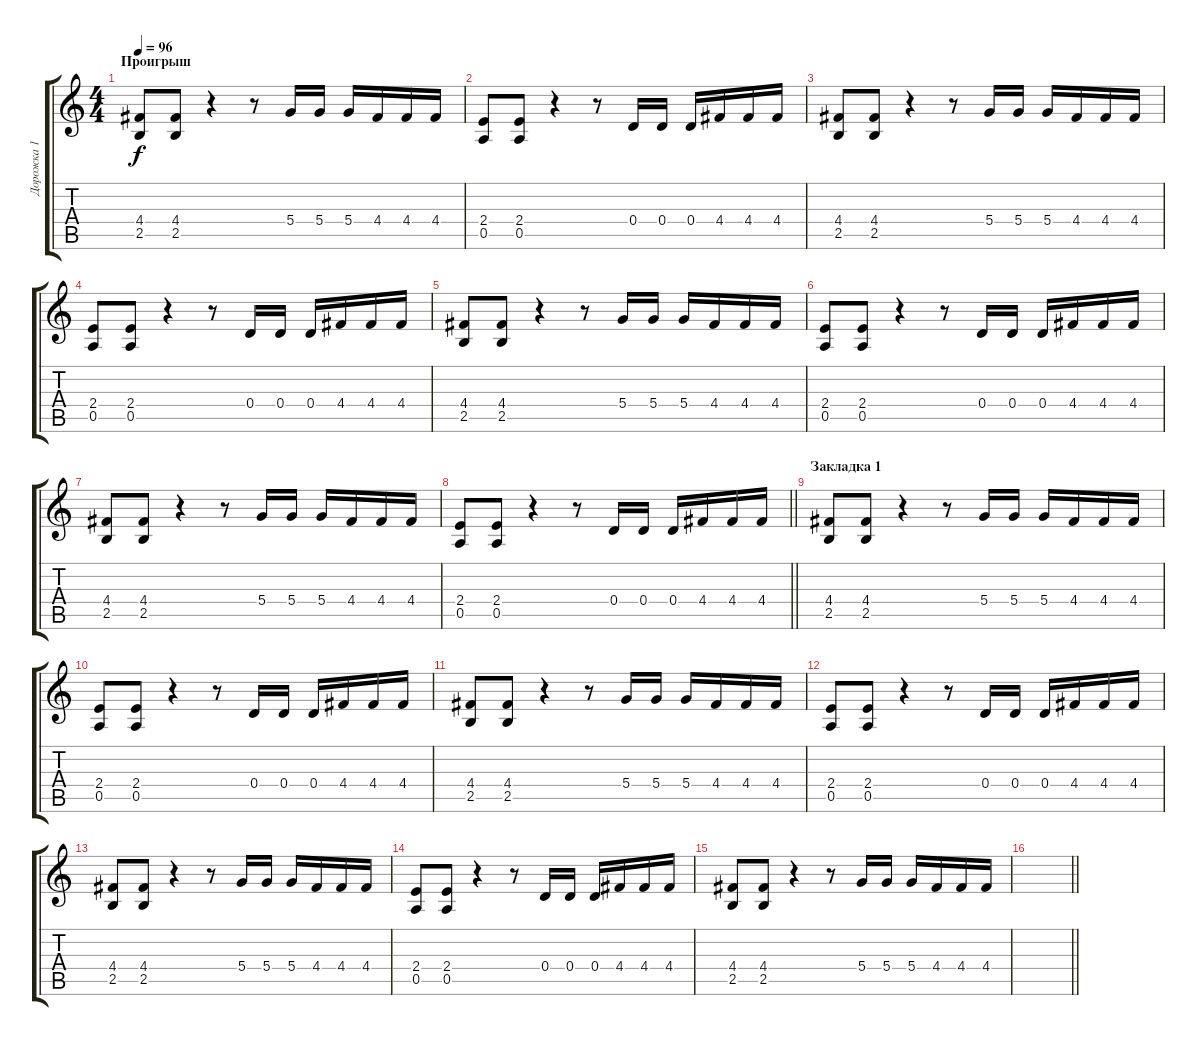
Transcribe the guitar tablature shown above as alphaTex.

\track ("Дорожка 1" "Дорожка 1") {instrument distortionguitar}
\staff {score tabs}
\tuning (E4 B3 G3 D3 A2 E2) {hide}
\ts (4 4)
\section ("" "Проигрыш")
\tempo 96
\clef g2
\ks c
(4.4 2.5).8{dy f} (4.4 2.5).8 r.4 r.8 5.4.16 5.4.16 5.4.16 4.4.16 4.4.16 4.4.16 |
(2.4 0.5).8 (2.4 0.5).8 r.4 r.8 0.4.16 0.4.16 0.4.16 4.4.16 4.4.16 4.4.16 |
(4.4 2.5).8 (4.4 2.5).8 r.4 r.8 5.4.16 5.4.16 5.4.16 4.4.16 4.4.16 4.4.16 |
(2.4 0.5).8 (2.4 0.5).8 r.4 r.8 0.4.16 0.4.16 0.4.16 4.4.16 4.4.16 4.4.16 |
(4.4 2.5).8 (4.4 2.5).8 r.4 r.8 5.4.16 5.4.16 5.4.16 4.4.16 4.4.16 4.4.16 |
(2.4 0.5).8 (2.4 0.5).8 r.4 r.8 0.4.16 0.4.16 0.4.16 4.4.16 4.4.16 4.4.16 |
(4.4 2.5).8 (4.4 2.5).8 r.4 r.8 5.4.16 5.4.16 5.4.16 4.4.16 4.4.16 4.4.16 |
\barLineRight lightlight
(2.4 0.5).8 (2.4 0.5).8 r.4 r.8 0.4.16 0.4.16 0.4.16 4.4.16 4.4.16 4.4.16 |
\section ("" "Закладка 1")
(4.4 2.5).8 (4.4 2.5).8 r.4 r.8 5.4.16 5.4.16 5.4.16 4.4.16 4.4.16 4.4.16 |
(2.4 0.5).8 (2.4 0.5).8 r.4 r.8 0.4.16 0.4.16 0.4.16 4.4.16 4.4.16 4.4.16 |
(4.4 2.5).8 (4.4 2.5).8 r.4 r.8 5.4.16 5.4.16 5.4.16 4.4.16 4.4.16 4.4.16 |
(2.4 0.5).8 (2.4 0.5).8 r.4 r.8 0.4.16 0.4.16 0.4.16 4.4.16 4.4.16 4.4.16 |
(4.4 2.5).8 (4.4 2.5).8 r.4 r.8 5.4.16 5.4.16 5.4.16 4.4.16 4.4.16 4.4.16 |
(2.4 0.5).8 (2.4 0.5).8 r.4 r.8 0.4.16 0.4.16 0.4.16 4.4.16 4.4.16 4.4.16 |
(4.4 2.5).8 (4.4 2.5).8 r.4 r.8 5.4.16 5.4.16 5.4.16 4.4.16 4.4.16 4.4.16 |
\barLineRight lightlight
